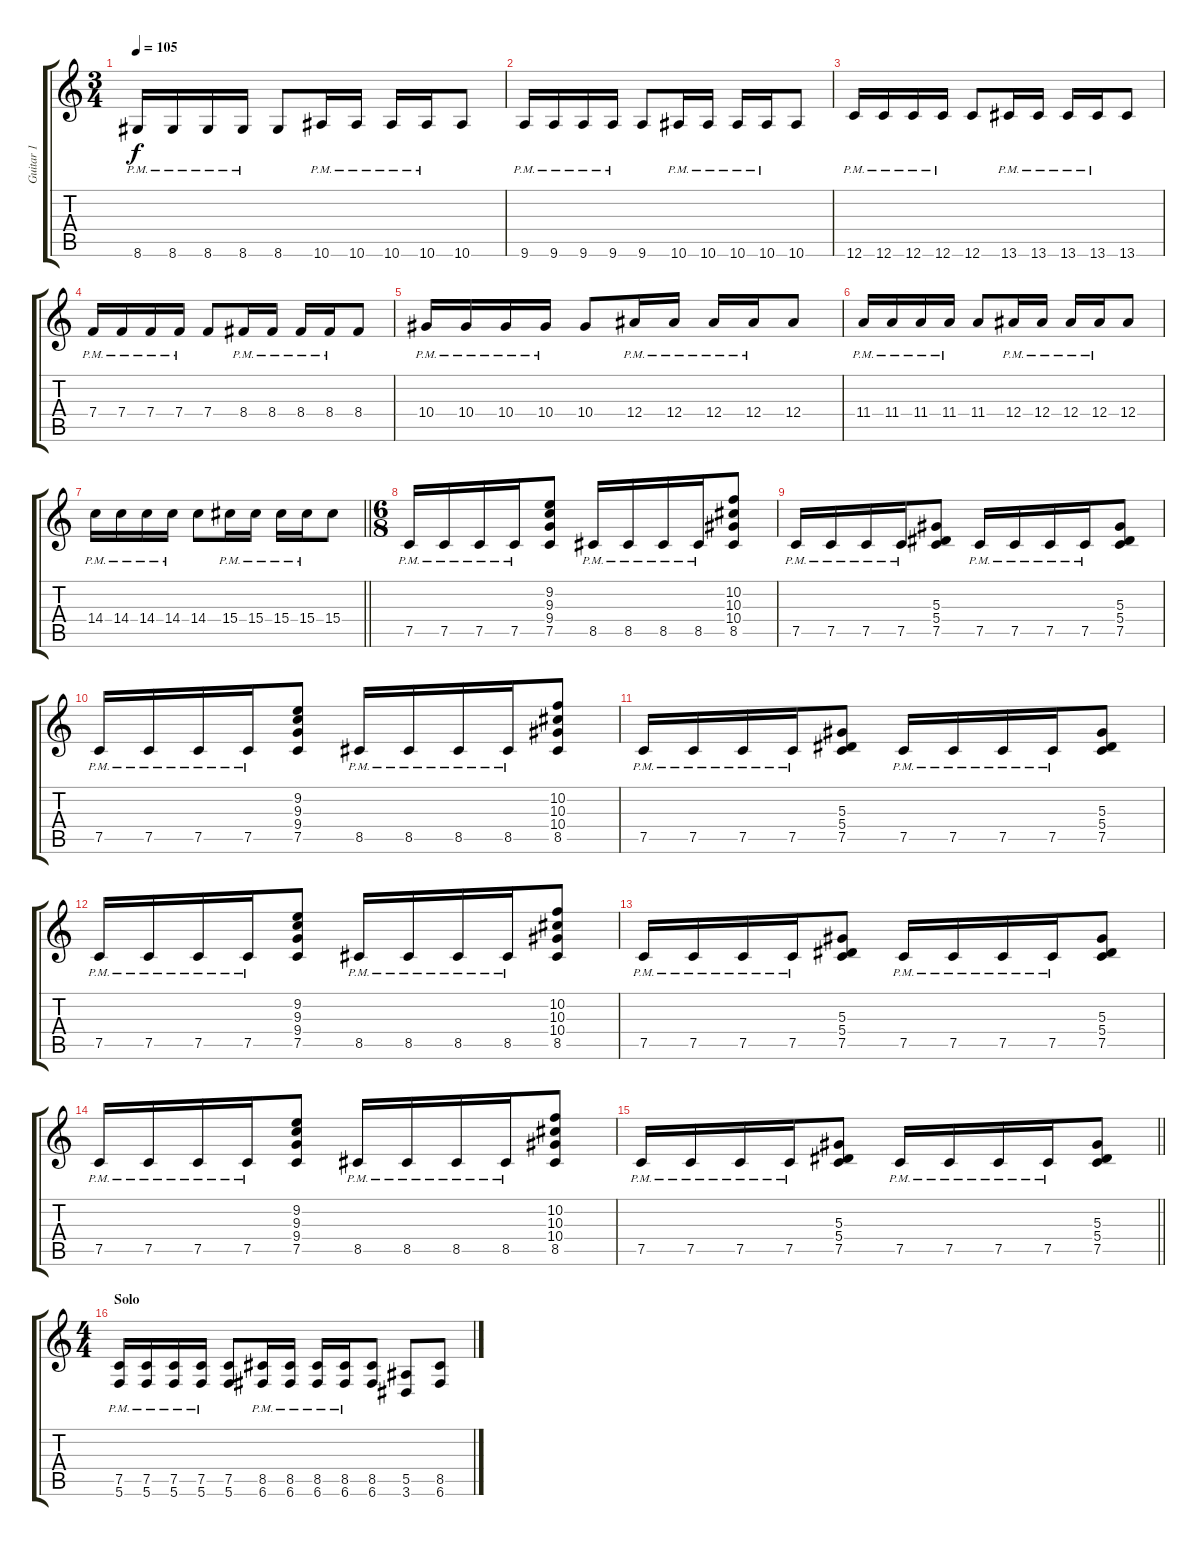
\track ("Guitar 1" "Guitar 1") {instrument distortionguitar}
\staff {score tabs}
\tuning (C4 G3 Eb3 Bb2 F2 C2) {hide}
\ts (3 4)
\tempo 105
\clef g2
\ks c
8.6{pm}.16{dy f} 8.6{pm}.16 8.6{pm}.16 8.6{pm}.16 8.6.8 10.6{pm}.16 10.6{pm}.16 10.6{pm}.16 10.6{pm}.16 10.6.8 |
9.6{pm}.16 9.6{pm}.16 9.6{pm}.16 9.6{pm}.16 9.6.8 10.6{pm}.16 10.6{pm}.16 10.6{pm}.16 10.6{pm}.16 10.6.8 |
12.6{pm}.16 12.6{pm}.16 12.6{pm}.16 12.6{pm}.16 12.6.8 13.6{pm}.16 13.6{pm}.16 13.6{pm}.16 13.6{pm}.16 13.6.8 |
7.4{pm}.16 7.4{pm}.16 7.4{pm}.16 7.4{pm}.16 7.4.8 8.4{pm}.16 8.4{pm}.16 8.4{pm}.16 8.4{pm}.16 8.4.8 |
10.4{pm}.16 10.4{pm}.16 10.4{pm}.16 10.4{pm}.16 10.4.8 12.4{pm}.16 12.4{pm}.16 12.4{pm}.16 12.4{pm}.16 12.4.8 |
11.4{pm}.16 11.4{pm}.16 11.4{pm}.16 11.4{pm}.16 11.4.8 12.4{pm}.16 12.4{pm}.16 12.4{pm}.16 12.4{pm}.16 12.4.8 |
\barLineRight lightlight
14.4{pm}.16 14.4{pm}.16 14.4{pm}.16 14.4{pm}.16 14.4.8 15.4{pm}.16 15.4{pm}.16 15.4{pm}.16 15.4{pm}.16 15.4.8 |
\ts (6 8)
7.5{pm}.16 7.5{pm}.16 7.5{pm}.16 7.5{pm}.16 (9.2 9.3 9.4 7.5).8 8.5{pm}.16 8.5{pm}.16 8.5{pm}.16 8.5{pm}.16 (10.2 10.3 10.4 8.5).8 |
7.5{pm}.16 7.5{pm}.16 7.5{pm}.16 7.5{pm}.16 (5.3 5.4 7.5).8 7.5{pm}.16 7.5{pm}.16 7.5{pm}.16 7.5{pm}.16 (5.3 5.4 7.5).8 |
7.5{pm}.16 7.5{pm}.16 7.5{pm}.16 7.5{pm}.16 (9.2 9.3 9.4 7.5).8 8.5{pm}.16 8.5{pm}.16 8.5{pm}.16 8.5{pm}.16 (10.2 10.3 10.4 8.5).8 |
7.5{pm}.16 7.5{pm}.16 7.5{pm}.16 7.5{pm}.16 (5.3 5.4 7.5).8 7.5{pm}.16 7.5{pm}.16 7.5{pm}.16 7.5{pm}.16 (5.3 5.4 7.5).8 |
7.5{pm}.16 7.5{pm}.16 7.5{pm}.16 7.5{pm}.16 (9.2 9.3 9.4 7.5).8 8.5{pm}.16 8.5{pm}.16 8.5{pm}.16 8.5{pm}.16 (10.2 10.3 10.4 8.5).8 |
7.5{pm}.16 7.5{pm}.16 7.5{pm}.16 7.5{pm}.16 (5.3 5.4 7.5).8 7.5{pm}.16 7.5{pm}.16 7.5{pm}.16 7.5{pm}.16 (5.3 5.4 7.5).8 |
7.5{pm}.16 7.5{pm}.16 7.5{pm}.16 7.5{pm}.16 (9.2 9.3 9.4 7.5).8 8.5{pm}.16 8.5{pm}.16 8.5{pm}.16 8.5{pm}.16 (10.2 10.3 10.4 8.5).8 |
\barLineRight lightlight
7.5{pm}.16 7.5{pm}.16 7.5{pm}.16 7.5{pm}.16 (5.3 5.4 7.5).8 7.5{pm}.16 7.5{pm}.16 7.5{pm}.16 7.5{pm}.16 (5.3 5.4 7.5).8 |
\ts (4 4)
\section ("" "Solo")
(7.5{pm} 5.6{pm}).16 (7.5{pm} 5.6{pm}).16 (7.5{pm} 5.6{pm}).16 (7.5{pm} 5.6{pm}).16 (7.5 5.6).8 (8.5{pm} 6.6{pm}).16 (8.5{pm} 6.6{pm}).16 (8.5{pm} 6.6{pm}).16 (8.5{pm} 6.6{pm}).16 (8.5 6.6).8 (5.5 3.6).8 (8.5 6.6).8
